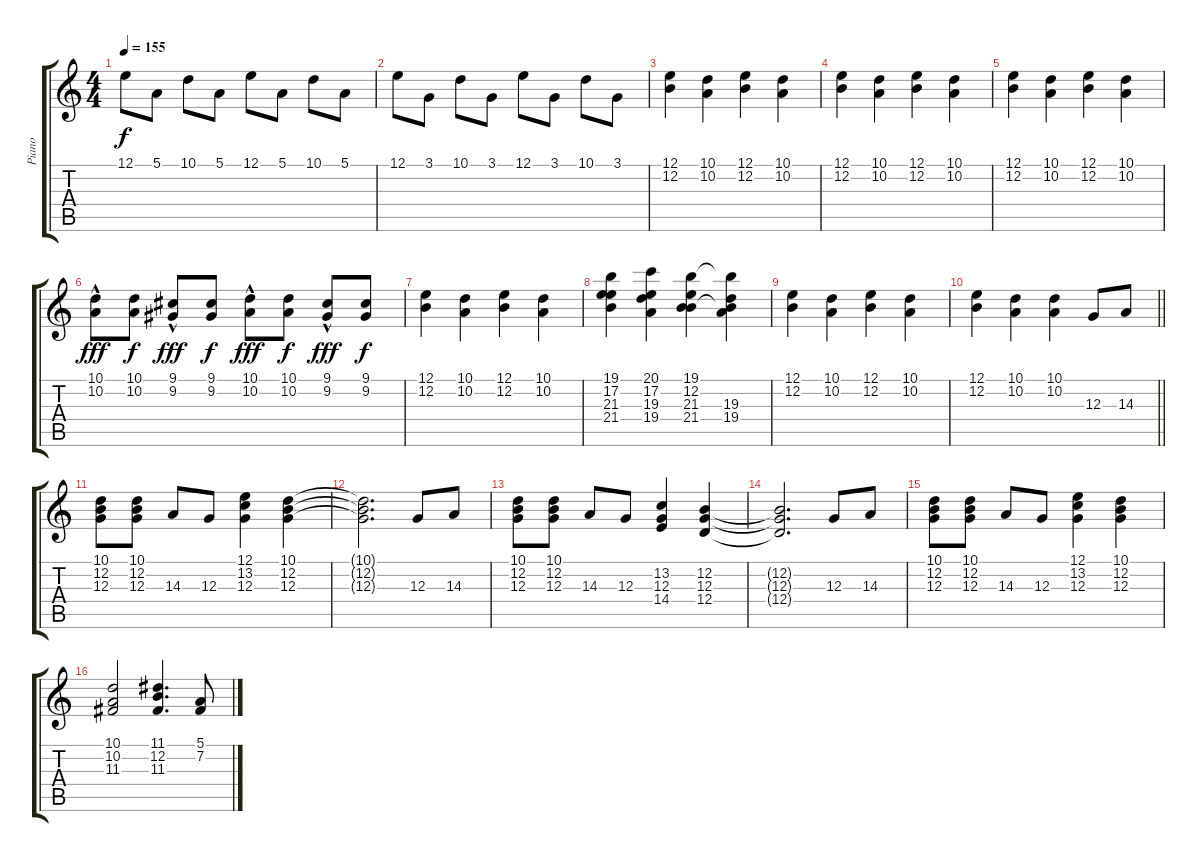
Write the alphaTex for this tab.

\track ("Piano" "Piano") {instrument acousticgrandpiano}
\staff {score tabs}
\tuning (E4 B3 G3 D3 A2 E2) {hide}
\ts (4 4)
\tempo 155
\clef g2
\ks c
12.1.8{dy f} 5.1.8 10.1.8 5.1.8 12.1.8 5.1.8 10.1.8 5.1.8 |
12.1.8 3.1.8 10.1.8 3.1.8 12.1.8 3.1.8 10.1.8 3.1.8 |
(12.1 12.2).4 (10.1 10.2).4 (12.1 12.2).4 (10.1 10.2).4 |
(12.1 12.2).4 (10.1 10.2).4 (12.1 12.2).4 (10.1 10.2).4 |
(12.1 12.2).4 (10.1 10.2).4 (12.1 12.2).4 (10.1 10.2).4 |
(10.1{hac} 10.2{hac}).8{dy fff} (10.1 10.2).8{dy f} (9.1{hac} 9.2{hac}).8{dy fff} (9.1 9.2).8{dy f} (10.1{hac} 10.2{hac}).8{dy fff} (10.1 10.2).8{dy f} (9.1{hac} 9.2{hac}).8{dy fff} (9.1 9.2).8{dy f} |
(12.1 12.2).4 (10.1 10.2).4 (12.1 12.2).4 (10.1 10.2).4 |
(19.1 17.2 21.3 21.4).4 (20.1 17.2 19.3 19.4).4 (19.1 12.2 21.3 21.4).4 (19.1{t} 12.2{t} 19.3 19.4).4 |
(12.1 12.2).4 (10.1 10.2).4 (12.1 12.2).4 (10.1 10.2).4 |
\barLineRight lightlight
(12.1 12.2).4 (10.1 10.2).4 (10.1 10.2).4 12.3.8 14.3.8 |
(10.1 12.2 12.3).8 (10.1 12.2 12.3).8 14.3.8 12.3.8 (12.1 13.2 12.3).4 (10.1 12.2 12.3).4 |
(10.1{t} 12.2{t} 12.3{t}).2{d} 12.3.8 14.3.8 |
(10.1 12.2 12.3).8 (10.1 12.2 12.3).8 14.3.8 12.3.8 (13.2 12.3 14.4).4 (12.2 12.3 12.4).4 |
(12.2{t} 12.3{t} 12.4{t}).2{d} 12.3.8 14.3.8 |
(10.1 12.2 12.3).8 (10.1 12.2 12.3).8 14.3.8 12.3.8 (12.1 13.2 12.3).4 (10.1 12.2 12.3).4 |
(10.1 10.2 11.3).2 (11.1 12.2 11.3).4{d} (5.1 7.2).8
